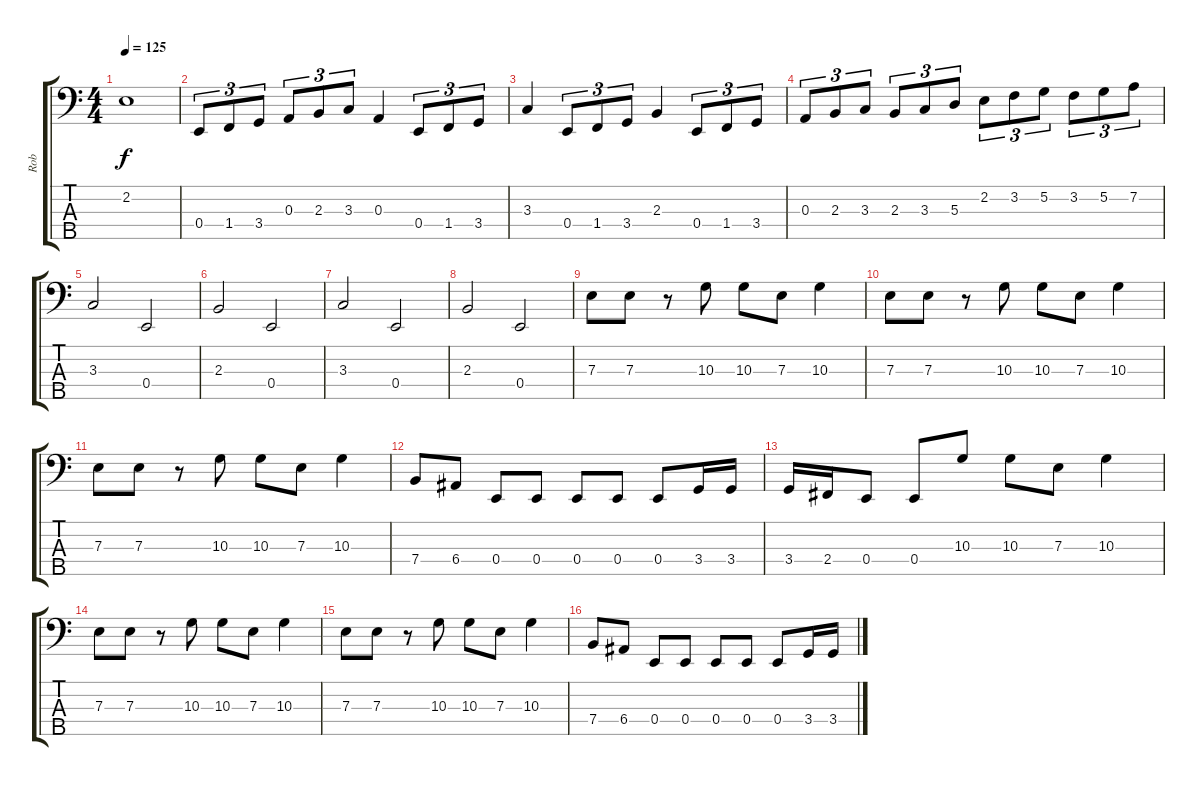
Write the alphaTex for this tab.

\track ("Rob" "Rob") {instrument electricbassfinger}
\staff {score tabs}
\tuning (G2 D2 A1 E1 A0) {hide}
\ts (4 4)
\tempo 125
\clef f4
\ks c
2.2.1{dy f} |
0.4.8{tu (3 2)} 1.4.8{tu (3 2)} 3.4.8{tu (3 2)} 0.3.8{tu (3 2)} 2.3.8{tu (3 2)} 3.3.8{tu (3 2)} 0.3.4 0.4.8{tu (3 2)} 1.4.8{tu (3 2)} 3.4.8{tu (3 2)} |
3.3.4 0.4.8{tu (3 2)} 1.4.8{tu (3 2)} 3.4.8{tu (3 2)} 2.3.4 0.4.8{tu (3 2)} 1.4.8{tu (3 2)} 3.4.8{tu (3 2)} |
0.3.8{tu (3 2)} 2.3.8{tu (3 2)} 3.3.8{tu (3 2)} 2.3.8{tu (3 2)} 3.3.8{tu (3 2)} 5.3.8{tu (3 2)} 2.2.8{tu (3 2)} 3.2.8{tu (3 2)} 5.2.8{tu (3 2)} 3.2.8{tu (3 2)} 5.2.8{tu (3 2)} 7.2.8{tu (3 2)} |
3.3.2 0.4.2 |
2.3.2 0.4.2 |
3.3.2 0.4.2 |
2.3.2 0.4.2 |
7.3.8 7.3.8 r.8 10.3.8 10.3.8 7.3.8 10.3.4 |
7.3.8 7.3.8 r.8 10.3.8 10.3.8 7.3.8 10.3.4 |
7.3.8 7.3.8 r.8 10.3.8 10.3.8 7.3.8 10.3.4 |
7.4.8 6.4.8 0.4.8 0.4.8 0.4.8 0.4.8 0.4.8 3.4.16 3.4.16 |
3.4.16 2.4.16 0.4.8 0.4.8 10.3.8 10.3.8 7.3.8 10.3.4 |
7.3.8 7.3.8 r.8 10.3.8 10.3.8 7.3.8 10.3.4 |
7.3.8 7.3.8 r.8 10.3.8 10.3.8 7.3.8 10.3.4 |
7.4.8 6.4.8 0.4.8 0.4.8 0.4.8 0.4.8 0.4.8 3.4.16 3.4.16
